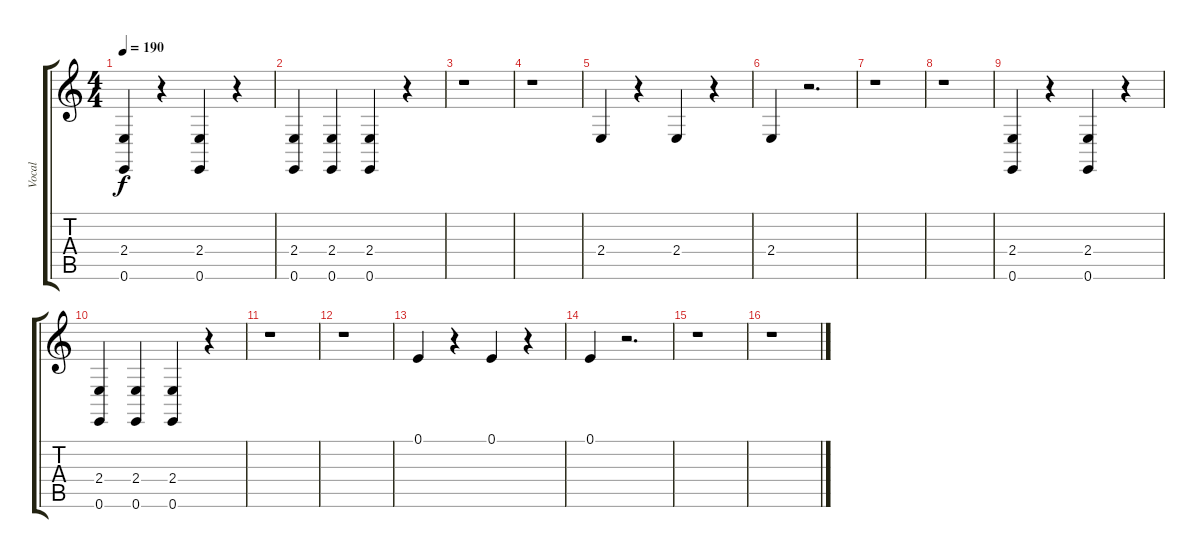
\track ("Vocal" "Vocal") {instrument tenorsax}
\staff {score tabs}
\tuning (E4 B3 G3 D3 A2 E2) {hide}
\ts (4 4)
\tempo 190
\clef g2
\ks c
(2.4 0.6).4{dy f} r.4 (2.4 0.6).4 r.4 |
(2.4 0.6).4 (2.4 0.6).4 (2.4 0.6).4 r.4 |
r.1 |
r.1 |
2.4.4 r.4 2.4.4 r.4 |
2.4.4 r.2{d} |
r.1 |
r.1 |
(2.4 0.6).4 r.4 (2.4 0.6).4 r.4 |
(2.4 0.6).4 (2.4 0.6).4 (2.4 0.6).4 r.4 |
r.1 |
r.1 |
0.1.4 r.4 0.1.4 r.4 |
0.1.4 r.2{d} |
r.1 |
r.1
